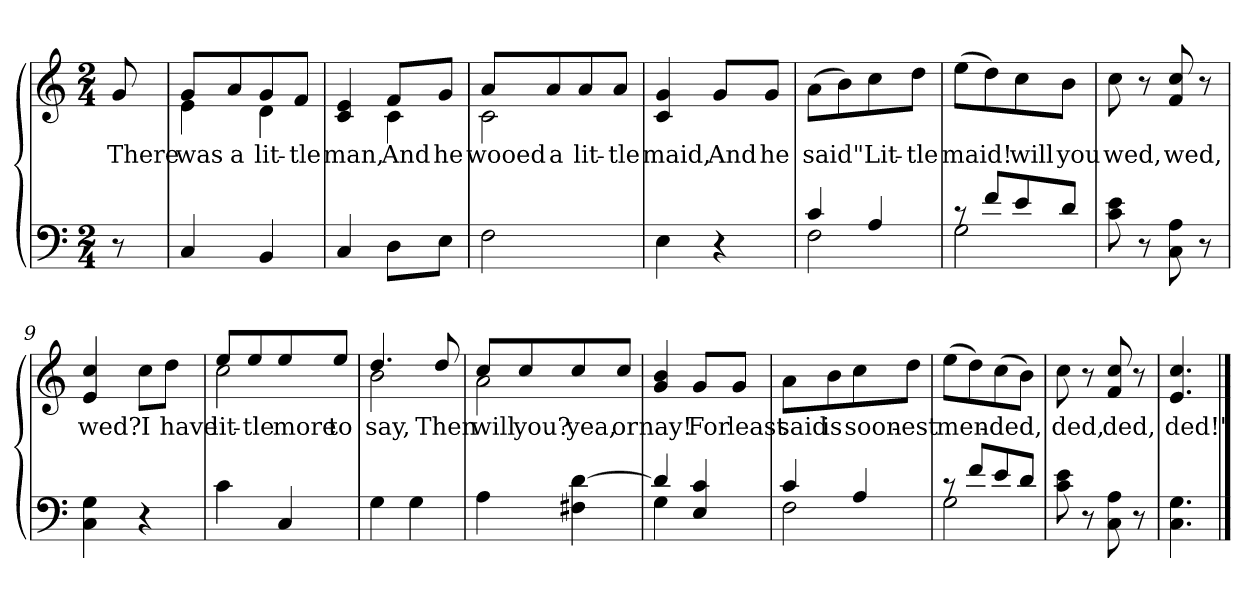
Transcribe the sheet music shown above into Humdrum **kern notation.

**kern	**kern	**text
*part1	*part1	*part1
*staff2	*staff1	*staff1
*clefF4	*clefG2	*
*k[]	*k[]	*
*C:	*C:	*
*M2/4	*M2/4	*
=1	=1	=1
!	!	!LO:LY:b
8r	8g/	There
=2	=2	=2
!	!	!LO:LY:b
*	*^	*
4C/	8g/L	4e\	was
!	!	!	!LO:LY:b
.	8a/	.	a
!	!	!	!LO:LY:b
4BB/	8g/	4d\	lit-
!	!	!	!LO:LY:b
.	8f/J	.	-tle
=3	=3	=3	=3
!	!	!	!LO:LY:b
4C/	4c/ 4e/	4ryy	man,
!	!	!	!LO:LY:b
8D\L	8f/L	4c\	And
!	!	!	!LO:LY:b
8E\J	8g/J	.	he
=4	=4	=4	=4
!	!	!	!LO:LY:b
2F\	8a/L	2c\	wooed
!	!	!	!LO:LY:b
.	8a/	.	a
!	!	!	!LO:LY:b
.	8a/	.	lit-
!	!	!	!LO:LY:b
.	8a/J	.	-tle
*	*v	*v	*
=5	=5	=5
!	!	!LO:LY:b
4E\	4c/ 4g/	maid,
!	!	!LO:LY:b
4r	8g/L	And
!	!	!LO:LY:b
.	8g/J	he
=6	=6	=6
*^	*	*
!	!	!	!LO:LY:b
4c/	2F\	(>8a\L	said
.	.	8b\)	.
!	!	!	!LO:LY:b
4A/	.	8cc\	"Lit-
!	!	!	!LO:LY:b
.	.	8dd\J	-tle
!!LO:LB:g=z
=7	=7	=7	=7
!	!	!	!LO:LY:b
8rc	2G\	(>8ee\L	maid!
8f/L	.	8dd\)	.
!	!	!	!LO:LY:b
8e/	.	8cc\	will
!	!	!	!LO:LY:b
8d/J	.	8b\J	you
*v	*v	*	*
=8	=8	=8
!	!	!LO:LY:b
8c\ 8e\	8cc\	wed,
8r	8r	.
!	!	!LO:LY:b
8C\ 8A\	8f/ 8cc/	wed,
8r	8r	.
=9	=9	=9
!	!	!LO:LY:b
4C\ 4G\	4e/ 4cc/	wed?
!	!	!LO:LY:b
4r	8cc\L	I
!	!	!LO:LY:b
.	8dd\J	have
=10	=10	=10
!	!	!LO:LY:b
*	*^	*
4c\	8ee/L	2cc\	lit-
!	!	!	!LO:LY:b
.	8ee/	.	-tle
!	!	!	!LO:LY:b
4C/	8ee/	.	more
!	!	!	!LO:LY:b
.	8ee/J	.	to
=11	=11	=11	=11
!	!	!	!LO:LY:b
4G\	4.dd/	2b\	say,
4G\	.	.	.
!	!	!	!LO:LY:b
.	8dd/	.	Then
=12	=12	=12	=12
!	!	!	!LO:LY:b
4A\	8cc/L	2a\	will
!	!	!	!LO:LY:b
.	8cc/	.	you?
!	!	!	!LO:LY:b
4F#X\ [4d\	8cc/	.	yea,
!	!	!	!LO:LY:b
.	8cc/J	.	or
*	*v	*v	*
!!LO:LB:g=z
=13	=13	=13
*^	*	*
!	!	!	!LO:LY:b
4d/]	4G\	4g/ 4b/	nay!
!	!	!	!LO:LY:b
4E/ 4c/	4ryy	8g/L	For
!	!	!	!LO:LY:b
.	.	8g/J	least
=14	=14	=14	=14
!	!	!	!LO:LY:b
4c/	2F\	8a\L	said
!	!	!	!LO:LY:b
.	.	8b\	is
!	!	!	!LO:LY:b
4A/	.	8cc\	soon-
!	!	!	!LO:LY:b
.	.	8dd\J	-est
=15	=15	=15	=15
!	!	!	!LO:LY:b
8rc	2G\	(>8ee\L	men-
8f/L	.	8dd\)	.
!	!	!	!LO:LY:b
8e/	.	(>8cc\	-ded,
8d/J	.	8b\J)	.
*v	*v	*	*
=16	=16	=16
!	!	!LO:LY:b
8c\ 8e\	8cc\	ded,
8r	8r	.
!	!	!LO:LY:b
8C\ 8A\	8f/ 8cc/	ded,
8r	8r	.
=17	=17	=17
!	!	!LO:LY:b
4.C\ 4.G\	4.e/ 4.cc/	ded!"
==	==	==
*-	*-	*-
